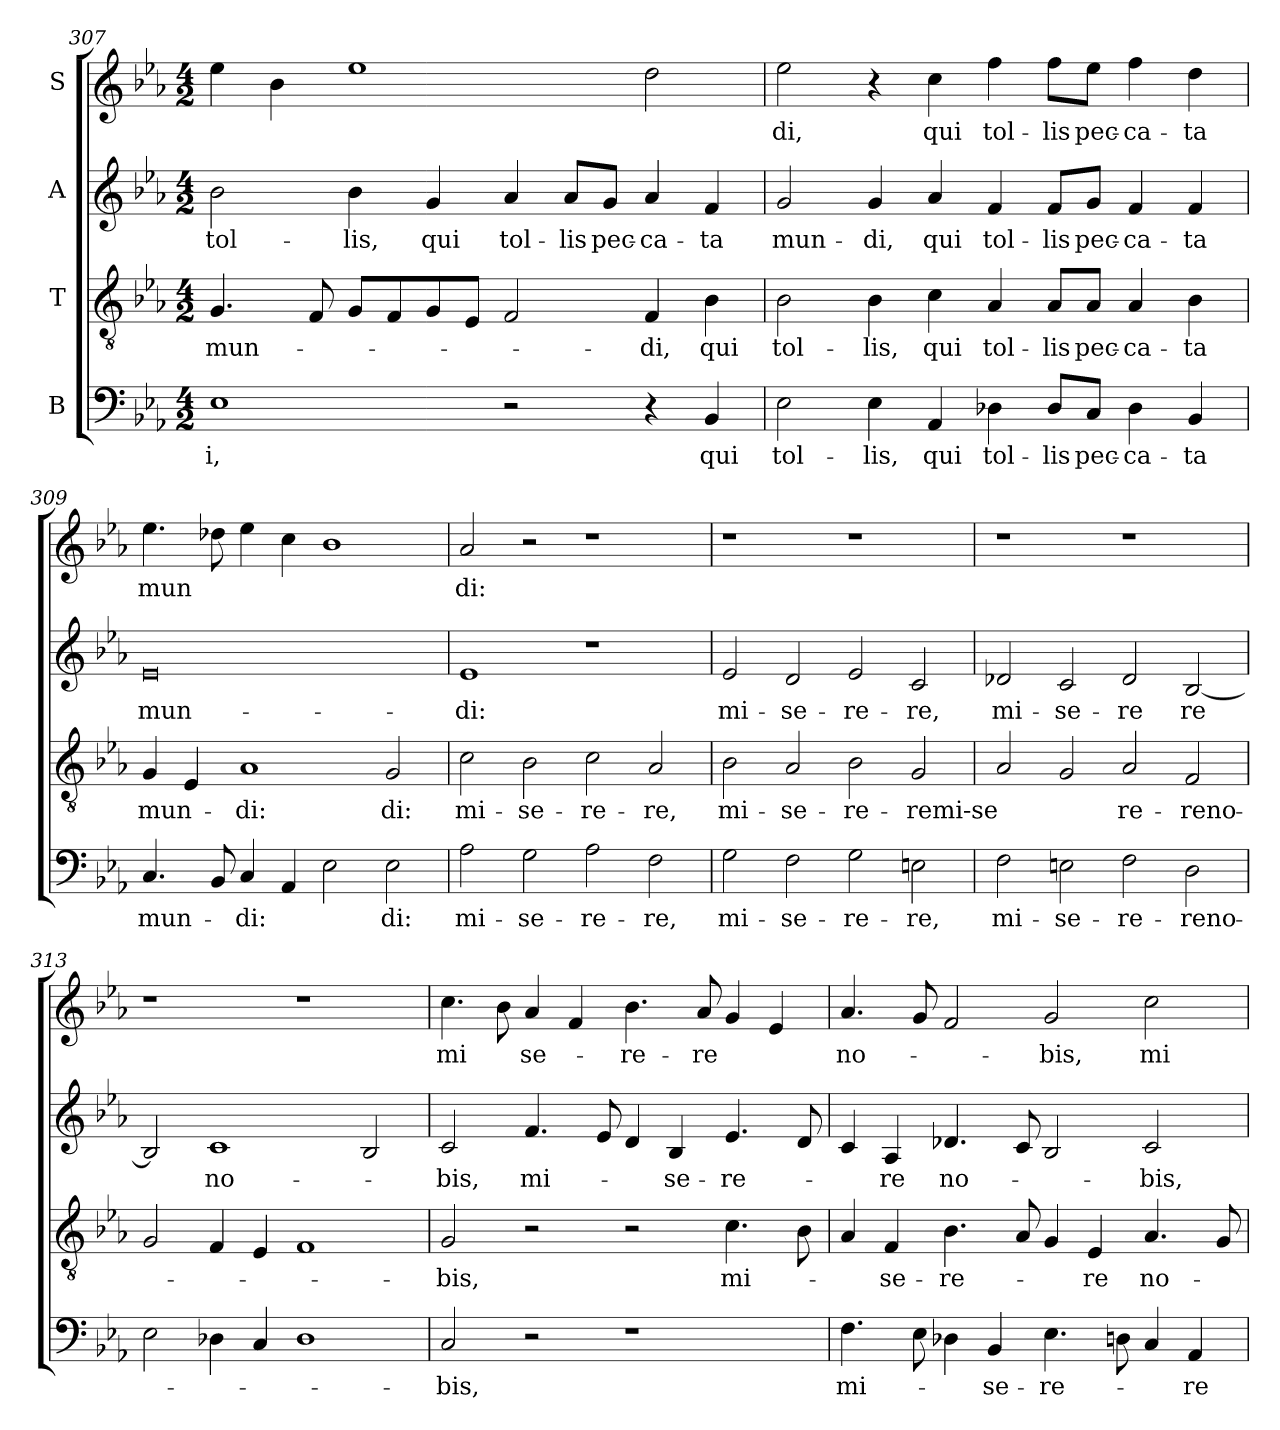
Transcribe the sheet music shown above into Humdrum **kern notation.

**kern	**text	**kern	**text	**kern	**text	**kern	**text
*part4	*part4	*part3	*part3	*part2	*part2	*part1	*part1
*staff4	*staff4	*staff3	*staff3	*staff2	*staff2	*staff1	*staff1
*I"B	*	*I"T	*	*I"A	*	*I"S	*
!!LO:PB:g=z
*clefF4	*	*clefGv2	*	*clefG2	*	*clefG2	*
*k[b-e-a-]	*	*k[b-e-a-]	*	*k[b-e-a-]	*	*k[b-e-a-]	*
*E-:	*	*E-:	*	*E-:	*	*E-:	*
*M4/2	*	*M4/2	*	*M4/2	*	*M4/2	*
=307	=307	=307	=307	=307	=307	=307	=307
1E-	i,	4.G/	mun-	2b-\	tol-	4ee-\	.
.	.	.	.	.	.	4b-\	.
.	.	8F/	.	.	.	.	.
.	.	8G/L	.	4b-\	lis,	1ee-	.
.	.	8F/	.	.	.	.	.
.	.	8G/	.	4g/	qui	.	.
.	.	8E-/J	.	.	.	.	.
2r	.	2F/	.	4a-/	tol-	.	.
.	.	.	.	8a-/L	lis	.	.
.	.	.	.	8g/J	pec-	.	.
4r	.	4F/	di,	4a-/	ca-	2dd\	.
4BB-/	qui	4B-\	qui	4f/	ta	.	.
=308	=308	=308	=308	=308	=308	=308	=308
2E-\	tol-	2B-\	tol-	2g/	mun-	2ee-\	-di,
4E-\	lis,	4B-\	lis,	4g/	-di,	4r	.
4AA-/	qui	4c\	qui	4a-/	qui	4cc\	qui
4D-X\	tol-	4A-/	tol-	4f/	tol-	4ff\	tol-
8D-/L	lis	8A-/L	lis	8f/L	lis	8ff\L	lis
8C/J	pec-	8A-/J	pec-	8g/J	pec-	8ee-\J	pec-
4D-\	ca-	4A-/	ca-	4f/	ca-	4ff\	ca-
4BB-/	ta	4B-\	ta	4f/	ta	4dd\	ta
!!LO:PB:g=z
=309	=309	=309	=309	=309	=309	=309	=309
4.C/	mun-	4G/	mun-	0e-	mun-	4.ee-\	mun-
.	.	4E-/	.	.	.	.	.
8BB-/	.	.	.	.	.	8dd-X\	.
4C/	-di:	1A-	-di:	.	.	4ee-\	.
4AA-/	.	.	.	.	.	4cc\	--
2E-\	.	.	.	.	.	1b-	.
2E-\	-di:	2G/	-di:	.	.	.	.
=310	=310	=310	=310	=310	=310	=310	=310
2A-\	mi-	2c\	mi-	1e-	-di:	2a-/	-di:
2G\	-se-	2B-\	-se-	.	.	2r	.
2A-\	re-	2c\	re-	1r	.	1r	.
2F\	re,	2A-/	re,	.	.	.	.
!!LO:PB:g=z
=311	=311	=311	=311	=311	=311	=311	=311
2G\	mi-	2B-\	mi-	2e-/	mi-	1r	.
2F\	se-	2A-/	se-	2d/	-se-	.	.
2G\	re-	2B-\	-re-	2e-/	re-	1r	.
2En\	re,	2G/	remi-se	2c/	re,	.	.
=312	=312	=312	=312	=312	=312	=312	=312
2F\	mi-	2A-/	.	2d-X/	mi-	1r	.
2En\	se-	2G/	.	2c/	se-	.	.
2F\	-re-	2A-/	-re-	2d-/	-re	1r	.
2D\	reno-	2F/	reno-	[2B-/	re	.	.
!!LO:PB:g=z
=313	=313	=313	=313	=313	=313	=313	=313
2E-\	.	2G/	.	2B-/]	.	1r	.
4D-X\	.	4F/	.	1c	no-	.	.
4C/	.	4E-/	.	.	.	.	.
1D-	.	1F	.	.	.	1r	.
.	.	.	.	2B-/	.	.	.
=314	=314	=314	=314	=314	=314	=314	=314
2C/	bis,	2G/	bis,	2c/	bis,	4.cc\	mi
.	.	.	.	.	.	8b-\	.
2r	.	2r	.	4.f/	mi-	4a-/	-se-
.	.	.	.	.	.	4f/	.
.	.	.	.	8e-/	.	.	.
1r	.	2r	.	4d/	.	4.b-\	re-
.	.	.	.	4B-/	-se-	.	.
.	.	.	.	.	.	8a-/	re
.	.	4.c\	mi-	4.e-/	re-	4g/	.
.	.	.	.	.	.	4e-/	.
.	.	8B-\	.	8d/	.	.	.
=315	=315	=315	=315	=315	=315	=315	=315
4.F\	mi-	4A-/	.	4c/	.	4.a-/	no-
.	.	4F/	-se-	4A-/	re	.	.
8E-\	.	.	.	.	.	8g/	.
4D-X\	.	4.B-\	re-	4.d-X/	no-	2f/	.
4BB-/	-se-	.	.	.	.	.	.
.	.	8A-/	.	8c/	.	.	.
4.E-\	re-	4G/	.	2B-/	.	2g/	bis,
.	.	4E-/	re	.	.	.	.
8Dn\	.	.	.	.	.	.	.
4C/	.	4.A-/	no-	2c/	bis,	2cc\	mi--
4AA-/	re	.	.	.	.	.	.
.	.	8G/	.	.	.	.	.
=	=	=	=	=	=	=	=
*-	*-	*-	*-	*-	*-	*-	*-
